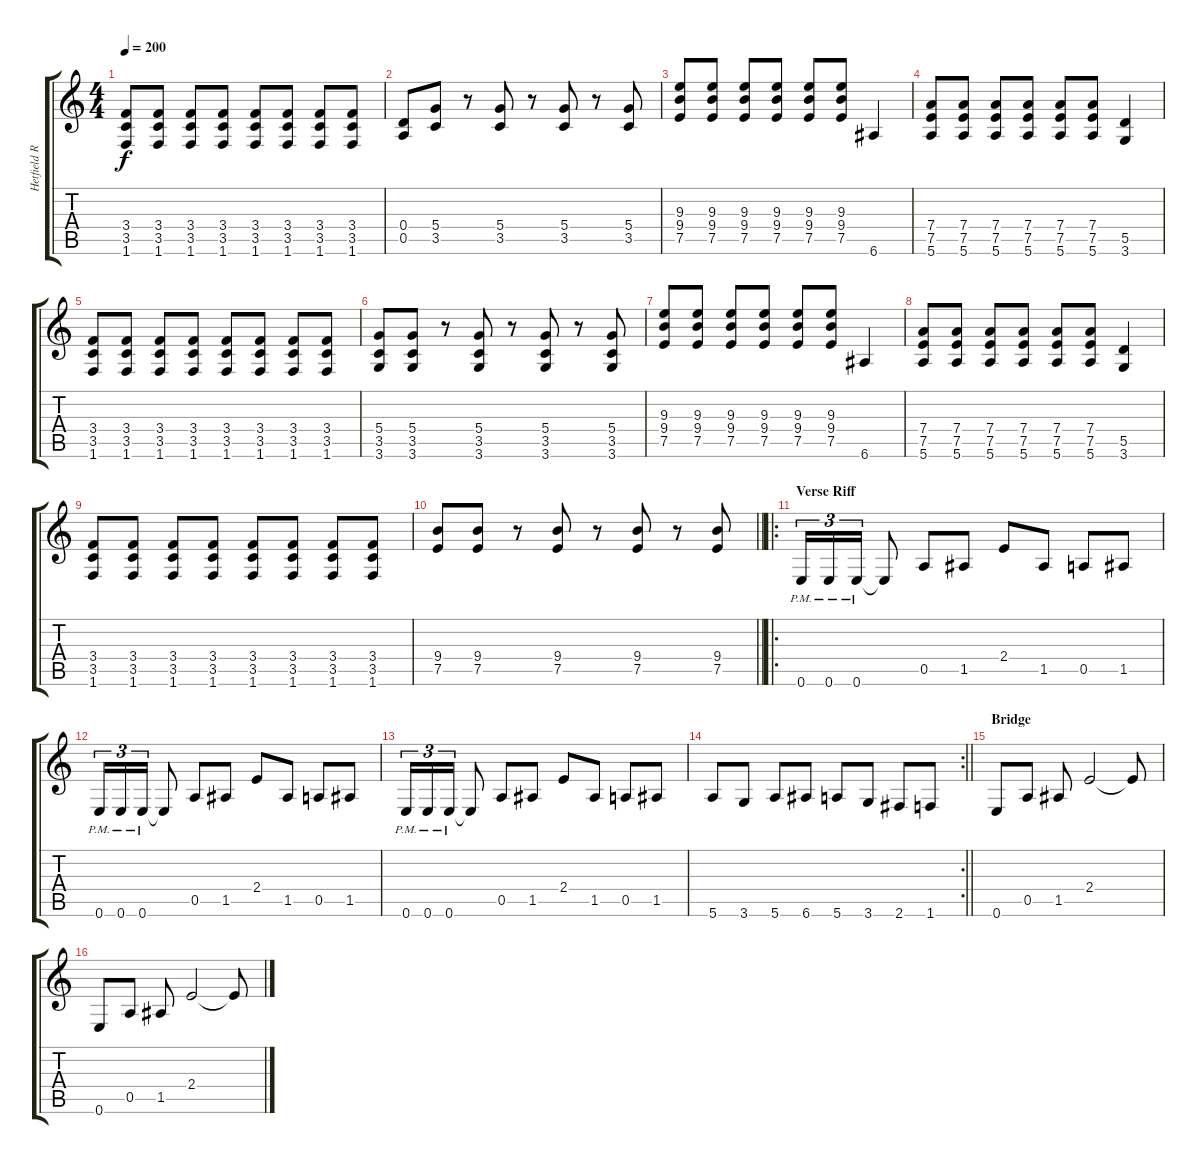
\track ("Hetfield Rhythm" "Hetfield R") {instrument distortionguitar}
\staff {score tabs}
\tuning (E4 B3 G3 D3 A2 E2) {hide}
\ts (4 4)
\tempo 200
\clef g2
\ks c
(3.4 3.5 1.6).8{dy f} (3.4 3.5 1.6).8 (3.4 3.5 1.6).8 (3.4 3.5 1.6).8 (3.4 3.5 1.6).8 (3.4 3.5 1.6).8 (3.4 3.5 1.6).8 (3.4 3.5 1.6).8 |
(0.4 0.5).8 (5.4 3.5).8 r.8 (5.4 3.5).8 r.8 (5.4 3.5).8 r.8 (5.4 3.5).8 |
(9.3 9.4 7.5).8 (9.3 9.4 7.5).8 (9.3 9.4 7.5).8 (9.3 9.4 7.5).8 (9.3 9.4 7.5).8 (9.3 9.4 7.5).8 6.6.4 |
(7.4 7.5 5.6).8 (7.4 7.5 5.6).8 (7.4 7.5 5.6).8 (7.4 7.5 5.6).8 (7.4 7.5 5.6).8 (7.4 7.5 5.6).8 (5.5 3.6).4 |
(3.4 3.5 1.6).8 (3.4 3.5 1.6).8 (3.4 3.5 1.6).8 (3.4 3.5 1.6).8 (3.4 3.5 1.6).8 (3.4 3.5 1.6).8 (3.4 3.5 1.6).8 (3.4 3.5 1.6).8 |
(5.4 3.5 3.6).8 (5.4 3.5 3.6).8 r.8 (5.4 3.5 3.6).8 r.8 (5.4 3.5 3.6).8 r.8 (5.4 3.5 3.6).8 |
(9.3 9.4 7.5).8 (9.3 9.4 7.5).8 (9.3 9.4 7.5).8 (9.3 9.4 7.5).8 (9.3 9.4 7.5).8 (9.3 9.4 7.5).8 6.6.4 |
(7.4 7.5 5.6).8 (7.4 7.5 5.6).8 (7.4 7.5 5.6).8 (7.4 7.5 5.6).8 (7.4 7.5 5.6).8 (7.4 7.5 5.6).8 (5.5 3.6).4 |
(3.4 3.5 1.6).8 (3.4 3.5 1.6).8 (3.4 3.5 1.6).8 (3.4 3.5 1.6).8 (3.4 3.5 1.6).8 (3.4 3.5 1.6).8 (3.4 3.5 1.6).8 (3.4 3.5 1.6).8 |
\barLineRight lightlight
(9.4 7.5).8 (9.4 7.5).8 r.8 (9.4 7.5).8 r.8 (9.4 7.5).8 r.8 (9.4 7.5).8 |
\ro
\section ("" "Verse Riff")
0.6{pm}.16{tu (3 2)} 0.6{pm}.16{tu (3 2)} 0.6{pm}.16{tu (3 2)} 0.6{t}.8 0.5.8 1.5.8 2.4.8 1.5.8 0.5.8 1.5.8 |
0.6{pm}.16{tu (3 2)} 0.6{pm}.16{tu (3 2)} 0.6{pm}.16{tu (3 2)} 0.6{t}.8 0.5.8 1.5.8 2.4.8 1.5.8 0.5.8 1.5.8 |
0.6{pm}.16{tu (3 2)} 0.6{pm}.16{tu (3 2)} 0.6{pm}.16{tu (3 2)} 0.6{t}.8 0.5.8 1.5.8 2.4.8 1.5.8 0.5.8 1.5.8 |
\rc 2
\barLineRight lightlight
5.6.8 3.6.8 5.6.8 6.6.8 5.6.8 3.6.8 2.6.8 1.6.8 |
\section ("" "Bridge")
0.6.8 0.5.8 1.5.8 2.4.2 2.4{t}.8 |
0.6.8 0.5.8 1.5.8 2.4.2 2.4{t}.8
